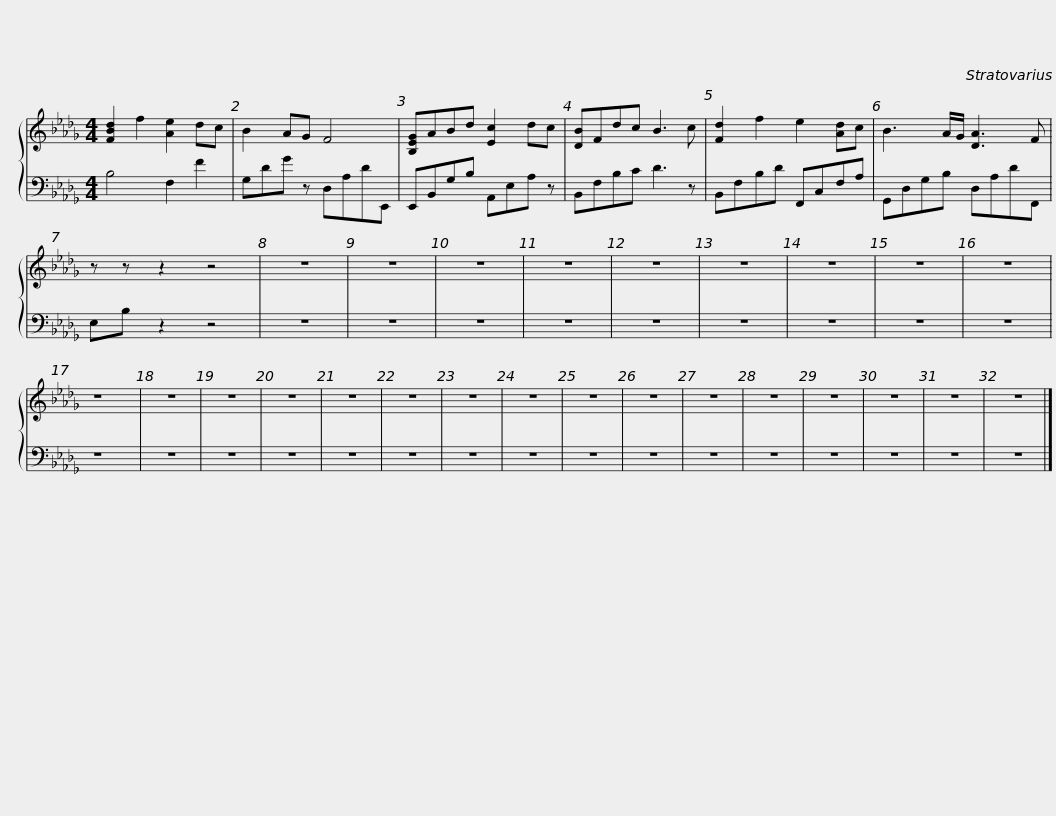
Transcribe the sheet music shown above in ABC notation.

X:1
%%score { 1 | 2 }
L:1/8
M:4/4
I:linebreak $
K:Db
V:1 treble
V:2 bass
V:1
 [FBd]2 f2 [Ae]2 dc | B2 AG F4 | [B,EG]ABd [Ec]2 dc | [DB]Fdc B3 c | [Fd]2 f2 e2 [Ad]c |$ %5
 B3 A/G/ [DA]3 F | z z z2 z4 | z8 | z8 | z8 | %10
 z8 | z8 | z8 | z8 | z8 | %15
 z8 | z8 | z8 |$ z8 | z8 | %20
 z8 | z8 | z8 | z8 | z8 | %25
 z8 | z8 | z8 | z8 | z8 | %30
 z8 | z8 |] %32
V:2
 B,4 F,2 F2 | G,DG z D,A,DE,, | E,,B,,G,B, A,,E,A, z | B,,F,B,C D3 z | B,,F,B,D F,,C,F,A, |$ %5
 G,,D,G,B, D,A,DF,, | E,B, z2 z4 | z8 | z8 | z8 | %10
 z8 | z8 | z8 | z8 | z8 | %15
 z8 | z8 | z8 |$ z8 | z8 | %20
 z8 | z8 | z8 | z8 | z8 | %25
 z8 | z8 | z8 | z8 | z8 | %30
 z8 | z8 |] %32
